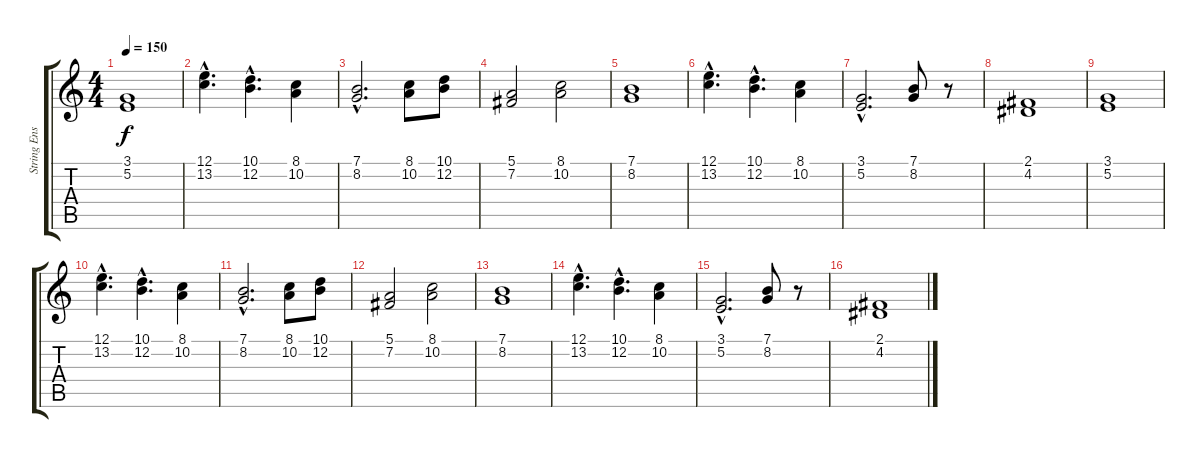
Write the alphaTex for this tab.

\track ("String Ensemble I" "String Ens") {instrument stringensemble1}
\staff {score tabs}
\tuning (E4 B3 G3 D3 A2 E2) {hide}
\ts (4 4)
\tempo 150
\clef g2
\ks c
(3.1 5.2).1{dy f volume 13} |
(12.1{hac} 13.2{hac}).4{d} (10.1{hac} 12.2{hac}).4{d} (8.1 10.2).4 |
(7.1{hac} 8.2{hac}).2{d} (8.1 10.2).8 (10.1 12.2).8 |
(5.1 7.2).2 (8.1 10.2).2 |
(7.1 8.2).1 |
(12.1{hac} 13.2{hac}).4{d} (10.1{hac} 12.2{hac}).4{d} (8.1 10.2).4 |
(3.1{hac} 5.2{hac}).2{d} (7.1 8.2).8 r.8 |
(2.1 4.2).1 |
(3.1 5.2).1{volume 8} |
(12.1{hac} 13.2{hac}).4{d} (10.1{hac} 12.2{hac}).4{d} (8.1 10.2).4 |
(7.1{hac} 8.2{hac}).2{d} (8.1 10.2).8 (10.1 12.2).8 |
(5.1 7.2).2 (8.1 10.2).2 |
(7.1 8.2).1 |
(12.1{hac} 13.2{hac}).4{d} (10.1{hac} 12.2{hac}).4{d} (8.1 10.2).4 |
(3.1{hac} 5.2{hac}).2{d} (7.1 8.2).8 r.8 |
(2.1 4.2).1
